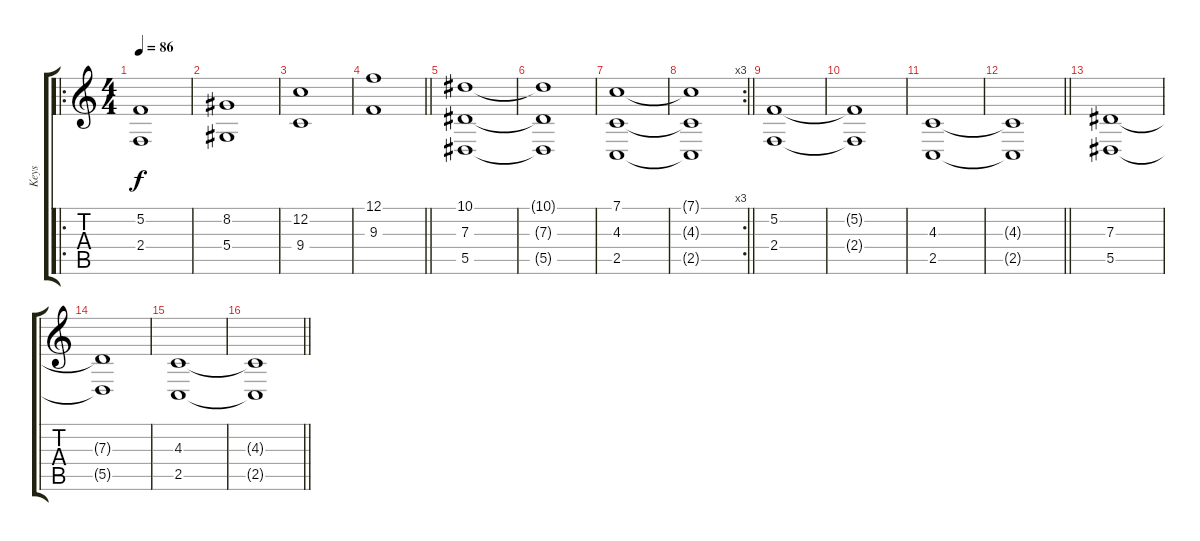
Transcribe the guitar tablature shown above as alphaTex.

\track ("Keys" "Keys") {instrument flute}
\staff {score tabs}
\tuning (F4 C4 Ab3 Eb3 Bb2 F2) {hide}
\ro
\ts (4 4)
\section ("" "")
\tempo 86
\clef g2
\ks c
(5.2 2.4).1{dy f} |
(8.2 5.4).1 |
(12.2 9.4).1 |
\barLineRight lightlight
(12.1 9.3).1 |
(10.1 7.3 5.5).1 |
(10.1{t} 7.3{t} 5.5{t}).1 |
(7.1 4.3 2.5).1 |
\rc 3
\barLineRight lightlight
(7.1{t} 4.3{t} 2.5{t}).1 |
\section ("" "")
(5.2 2.4).1 |
(5.2{t} 2.4{t}).1 |
(4.3 2.5).1 |
\barLineRight lightlight
(4.3{t} 2.5{t}).1 |
(7.3 5.5).1 |
(7.3{t} 5.5{t}).1 |
(4.3 2.5).1 |
\barLineRight lightlight
(4.3{t} 2.5{t}).1
